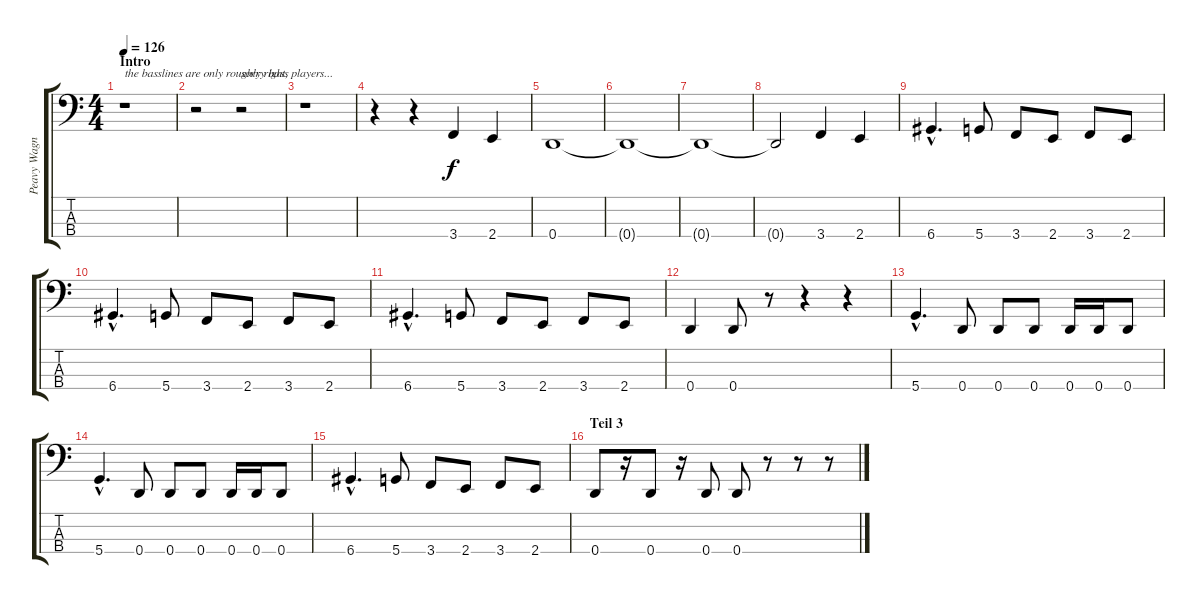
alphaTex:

\track ("Peavy Wagner" "Peavy Wagn") {instrument electricbasspick}
\staff {score tabs}
\tuning (F2 C2 G1 D1) {hide}
\ts (4 4)
\section ("" "Intro")
\tempo 126
\clef f4
\ks c
r.1{txt "the basslines are only roughly right," dy f instrument electricbasspick} |
r.2 r.2{txt "sorry bass players..."} |
r.1 |
r.4 r.4 3.4.4 2.4.4 |
0.4.1 |
0.4{t}.1 |
0.4{t}.1 |
0.4{t}.2 3.4.4 2.4.4 |
6.4{hac}.4{d} 5.4.8 3.4.8 2.4.8 3.4.8 2.4.8 |
6.4{hac}.4{d} 5.4.8 3.4.8 2.4.8 3.4.8 2.4.8 |
6.4{hac}.4{d} 5.4.8 3.4.8 2.4.8 3.4.8 2.4.8 |
0.4.4 0.4.8 r.8 r.4 r.4 |
5.4{hac}.4{d} 0.4.8 0.4.8 0.4.8 0.4.16 0.4.16 0.4.8 |
5.4{hac}.4{d} 0.4.8 0.4.8 0.4.8 0.4.16 0.4.16 0.4.8 |
6.4{hac}.4{d} 5.4.8 3.4.8 2.4.8 3.4.8 2.4.8 |
\section ("" "Teil 3")
0.4.8 r.16 0.4.8 r.16 0.4.8 0.4.8 r.8 r.8 r.8
